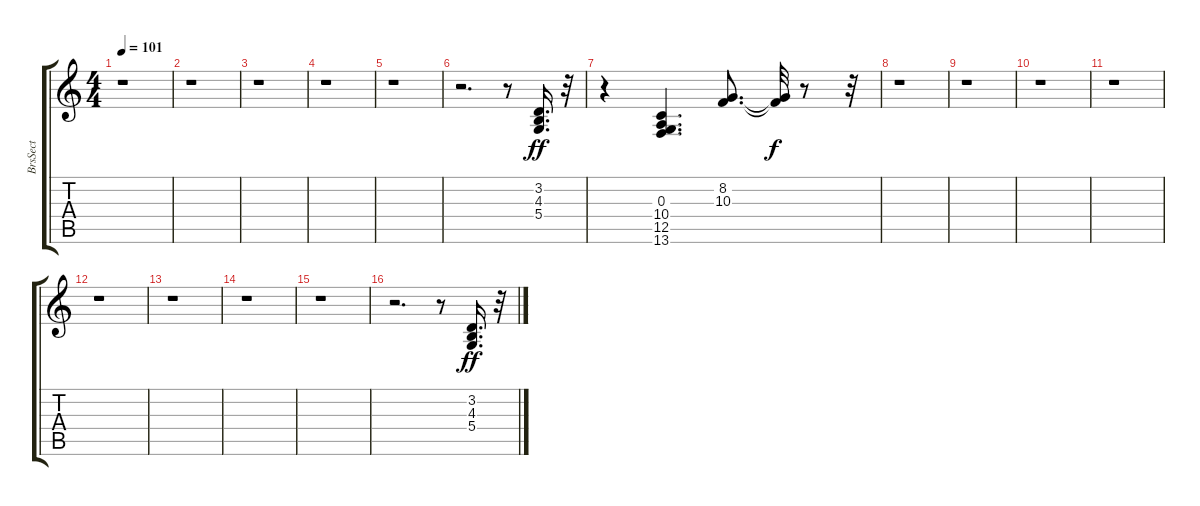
\track ("BrsSect" "BrsSect") {instrument brasssection}
\staff {score tabs}
\tuning (E4 B3 G3 D3 A2 E2) {hide}
\ts (4 4)
\tempo 101
\clef g2
\ks c
r.1{dy f} |
r.1 |
r.1 |
r.1 |
r.1 |
r.2{d} r.8 (3.2 4.3 5.4).16{d dy ff} r.32 |
r.4 (0.3 10.4 12.5 13.6).4{d} (8.2 10.3).8{d} (8.2{t} 10.3{t}).32{dy f} r.8 r.32 |
r.1 |
r.1 |
r.1 |
r.1 |
r.1 |
r.1 |
r.1 |
r.1 |
r.2{d} r.8 (3.2 4.3 5.4).16{d dy ff} r.32
